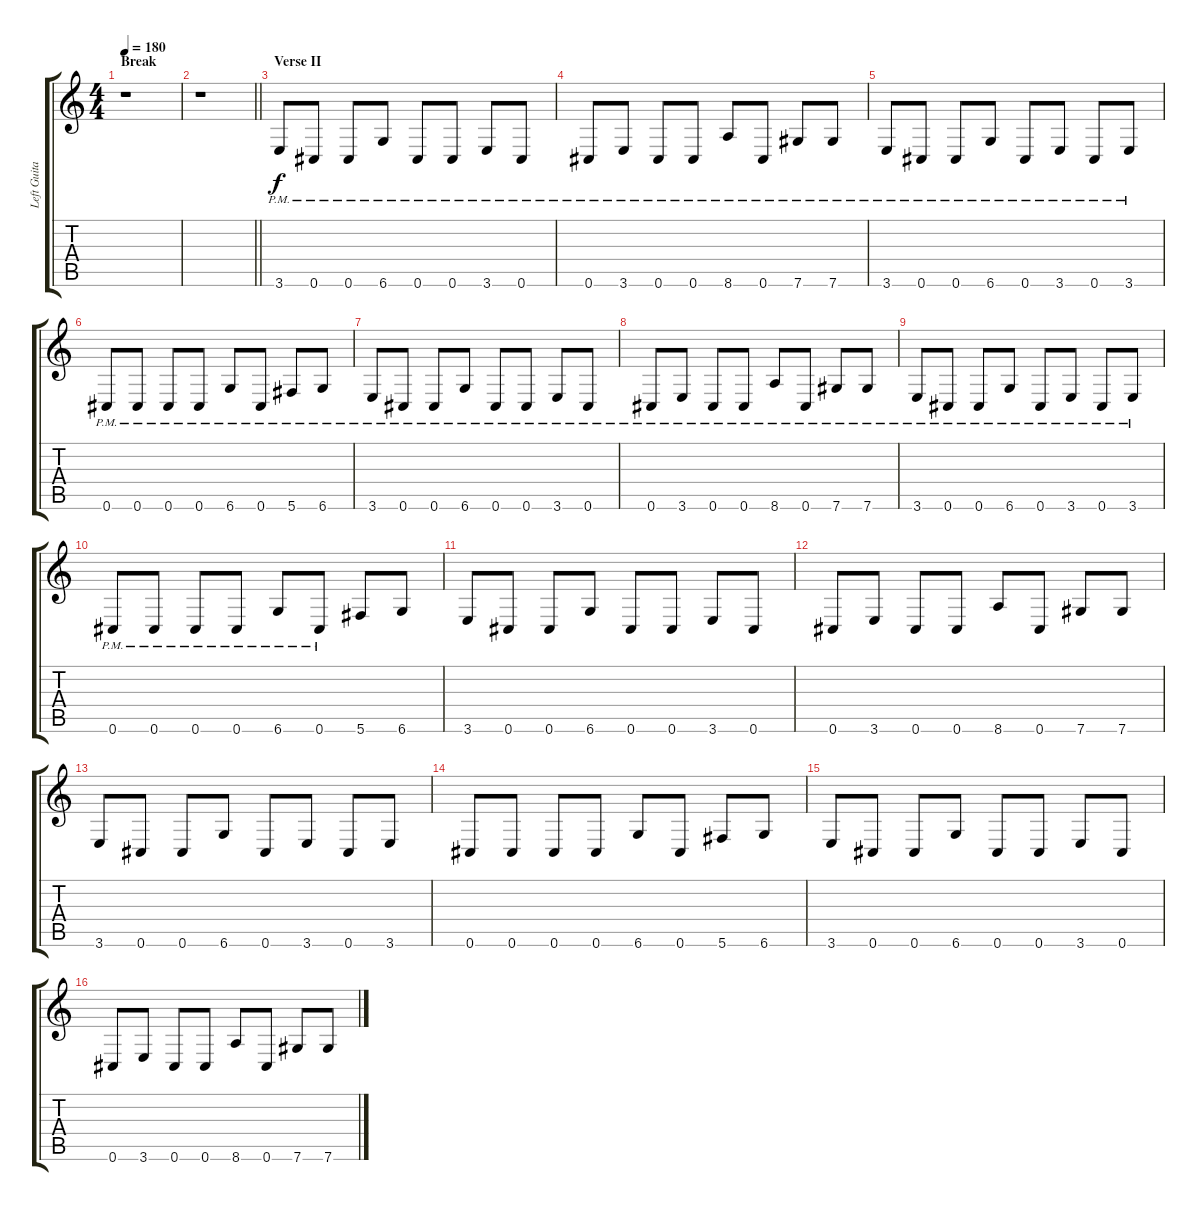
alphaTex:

\track ("Left Guitar" "Left Guita") {instrument overdrivenguitar}
\staff {score tabs}
\tuning (Eb4 Bb3 Gb3 Db3 Ab2 Db2) {hide}
\ts (4 4)
\section ("" "Break")
\tempo 180
\clef g2
\ks c
r.1{dy f} |
\barLineRight lightlight
r.1 |
\section ("" "Verse II")
3.6{pm}.8 0.6{pm}.8 0.6{pm}.8 6.6{pm}.8 0.6{pm}.8 0.6{pm}.8 3.6{pm}.8 0.6{pm}.8 |
0.6{pm}.8 3.6{pm}.8 0.6{pm}.8 0.6{pm}.8 8.6{pm}.8 0.6{pm}.8 7.6{pm}.8 7.6{pm}.8 |
3.6{pm}.8 0.6{pm}.8 0.6{pm}.8 6.6{pm}.8 0.6{pm}.8 3.6{pm}.8 0.6{pm}.8 3.6{pm}.8 |
0.6{pm}.8 0.6{pm}.8 0.6{pm}.8 0.6{pm}.8 6.6{pm}.8 0.6{pm}.8 5.6{pm}.8 6.6{pm}.8 |
3.6{pm}.8 0.6{pm}.8 0.6{pm}.8 6.6{pm}.8 0.6{pm}.8 0.6{pm}.8 3.6{pm}.8 0.6{pm}.8 |
0.6{pm}.8 3.6{pm}.8 0.6{pm}.8 0.6{pm}.8 8.6{pm}.8 0.6{pm}.8 7.6{pm}.8 7.6{pm}.8 |
3.6{pm}.8 0.6{pm}.8 0.6{pm}.8 6.6{pm}.8 0.6{pm}.8 3.6{pm}.8 0.6{pm}.8 3.6{pm}.8 |
0.6{pm}.8 0.6{pm}.8 0.6{pm}.8 0.6{pm}.8 6.6{pm}.8 0.6{pm}.8 5.6.8 6.6.8 |
3.6.8 0.6.8 0.6.8 6.6.8 0.6.8 0.6.8 3.6.8 0.6.8 |
0.6.8 3.6.8 0.6.8 0.6.8 8.6.8 0.6.8 7.6.8 7.6.8 |
3.6.8 0.6.8 0.6.8 6.6.8 0.6.8 3.6.8 0.6.8 3.6.8 |
0.6.8 0.6.8 0.6.8 0.6.8 6.6.8 0.6.8 5.6.8 6.6.8 |
3.6.8 0.6.8 0.6.8 6.6.8 0.6.8 0.6.8 3.6.8 0.6.8 |
0.6.8 3.6.8 0.6.8 0.6.8 8.6.8 0.6.8 7.6.8 7.6.8
